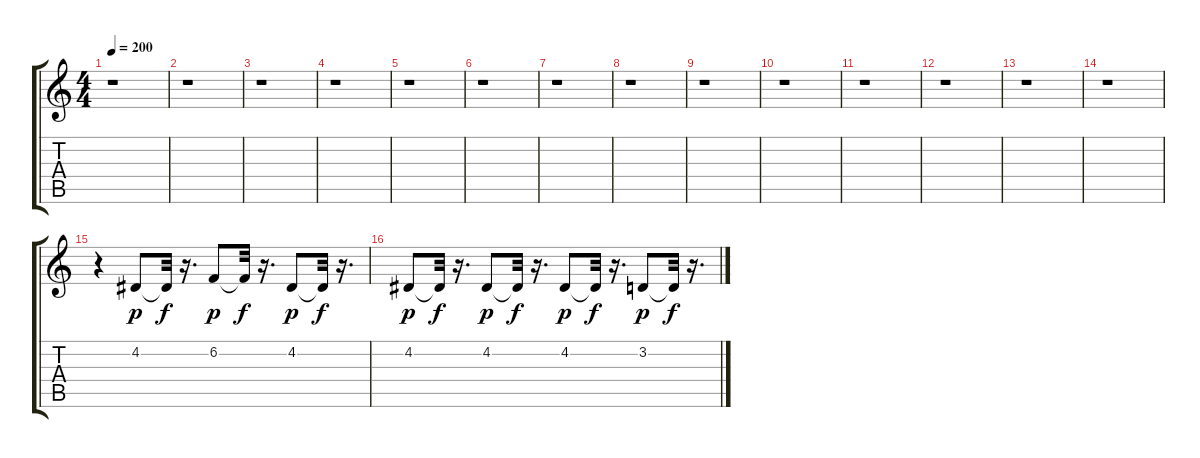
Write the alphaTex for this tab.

\track "" {instrument clarinet}
\staff {score tabs}
\tuning (E4 B3 G3 D3 A2 E2) {hide}
\ts (4 4)
\tempo 200
\clef g2
\ks c
r.1{dy f} |
r.1 |
r.1 |
r.1 |
r.1 |
r.1 |
r.1 |
r.1 |
r.1 |
r.1 |
r.1 |
r.1 |
r.1 |
r.1 |
r.4 4.2.8{dy p} 4.2{t}.32{dy f} r.16{d} 6.2.8{dy p} 6.2{t}.32{dy f} r.16{d} 4.2.8{dy p} 4.2{t}.32{dy f} r.16{d} |
4.2.8{dy p} 4.2{t}.32{dy f} r.16{d} 4.2.8{dy p} 4.2{t}.32{dy f} r.16{d} 4.2.8{dy p} 4.2{t}.32{dy f} r.16{d} 3.2.8{dy p} 3.2{t}.32{dy f} r.16{d}
